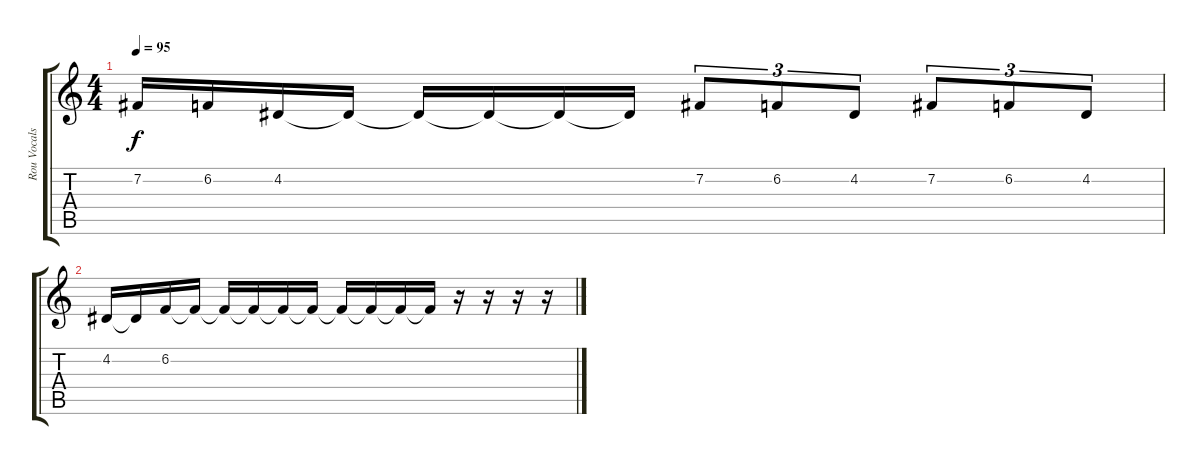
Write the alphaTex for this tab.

\track ("Rou Vocals" "Rou Vocals") {instrument stringensemble1}
\staff {score tabs}
\tuning (E4 B3 G3 D3 A2 E2) {hide}
\ts (4 4)
\tempo 95
\clef g2
\ks c
7.2{t}.16{dy f} 6.2.16 4.2.16 4.2{t}.16 4.2{t}.16 4.2{t}.16 4.2{t}.16 4.2{t}.16 7.2.8{tu (3 2)} 6.2.8{tu (3 2)} 4.2.8{tu (3 2)} 7.2.8{tu (3 2)} 6.2.8{tu (3 2)} 4.2.8{tu (3 2)} |
4.2.16 4.2{t}.16 6.2.16 6.2{t}.16 6.2{t}.16 6.2{t}.16 6.2{t}.16 6.2{t}.16 6.2{t}.16 6.2{t}.16 6.2{t}.16 6.2{t}.16 r.16 r.16 r.16 r.16
